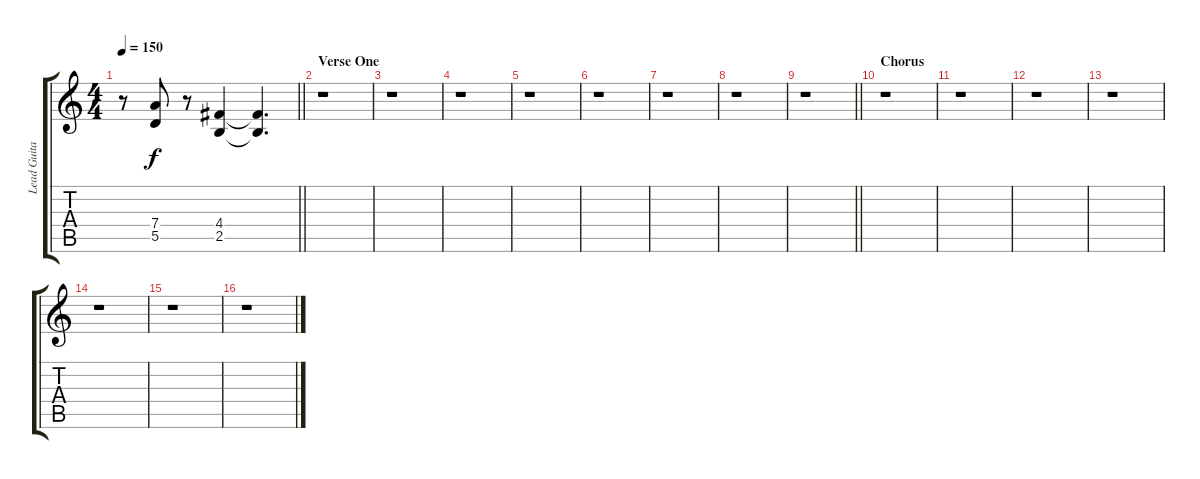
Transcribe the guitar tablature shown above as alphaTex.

\track ("Lead Guitar" "Lead Guita") {instrument overdrivenguitar}
\staff {score tabs}
\tuning (E4 B3 G3 D3 A2 E2) {hide}
\ts (4 4)
\tempo 150
\clef g2
\barLineRight lightlight
\ks c
r.8{dy f} (7.4 5.5).8 r.8 (4.4 2.5).4 (4.4{t} 2.5{t}).4{d} |
\section ("" "Verse One")
r.1 |
r.1 |
r.1 |
r.1 |
r.1 |
r.1 |
r.1 |
\barLineRight lightlight
r.1 |
\section ("" "Chorus")
r.1 |
r.1 |
r.1 |
r.1 |
r.1 |
r.1 |
r.1
